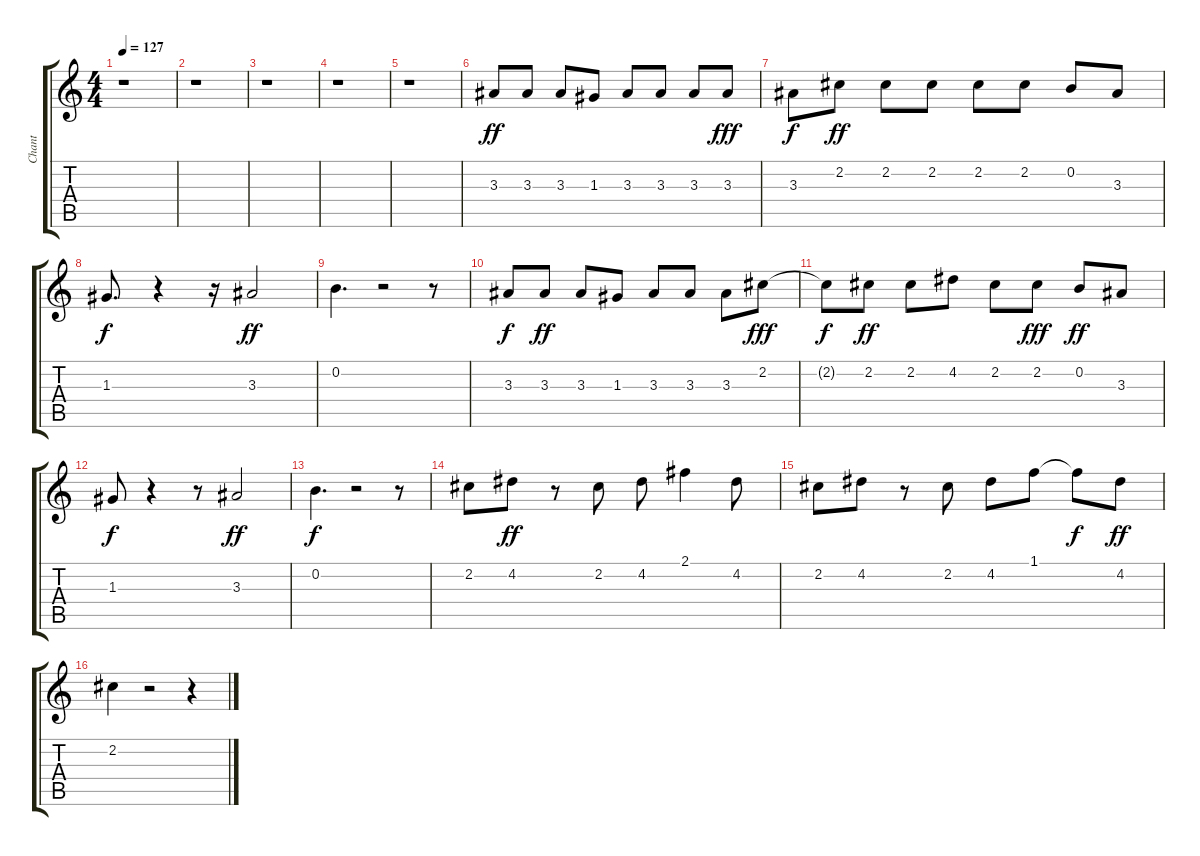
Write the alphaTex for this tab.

\track ("Chant" "Chant") {instrument electricguitarjazz}
\staff {score tabs}
\tuning (E4 B3 G3 D3 A2 E2) {hide}
\ts (4 4)
\tempo 127
\clef g2
\ks c
r.1{dy ff instrument electricguitarjazz} |
r.1 |
r.1 |
r.1 |
r.1 |
3.3.8 3.3.8 3.3.8 1.3.8 3.3.8 3.3.8 3.3.8 3.3.8{dy fff} |
3.3.8{dy f} 2.2.8{dy ff} 2.2.8 2.2.8 2.2.8 2.2.8 0.2.8 3.3.8 |
1.3.8{d dy f} r.4 r.16 3.3.2{dy ff} |
0.2.4{d} r.2 r.8 |
3.3.8{dy f} 3.3.8{dy ff} 3.3.8 1.3.8 3.3.8 3.3.8 3.3.8 2.2.8{dy fff} |
2.2{t}.8{dy f} 2.2.8{dy ff} 2.2.8 4.2.8 2.2.8 2.2.8{dy fff} 0.2.8{dy ff} 3.3.8 |
1.3.8{dy f} r.4 r.8 3.3.2{dy ff} |
0.2.4{d dy f} r.2 r.8 |
2.2.8 4.2.8{dy ff} r.8 2.2.8 4.2.8 2.1.4 4.2.8 |
2.2.8 4.2.8 r.8 2.2.8 4.2.8 1.1.8 1.1{t}.8{dy f} 4.2.8{dy ff} |
2.2.4 r.2 r.4
